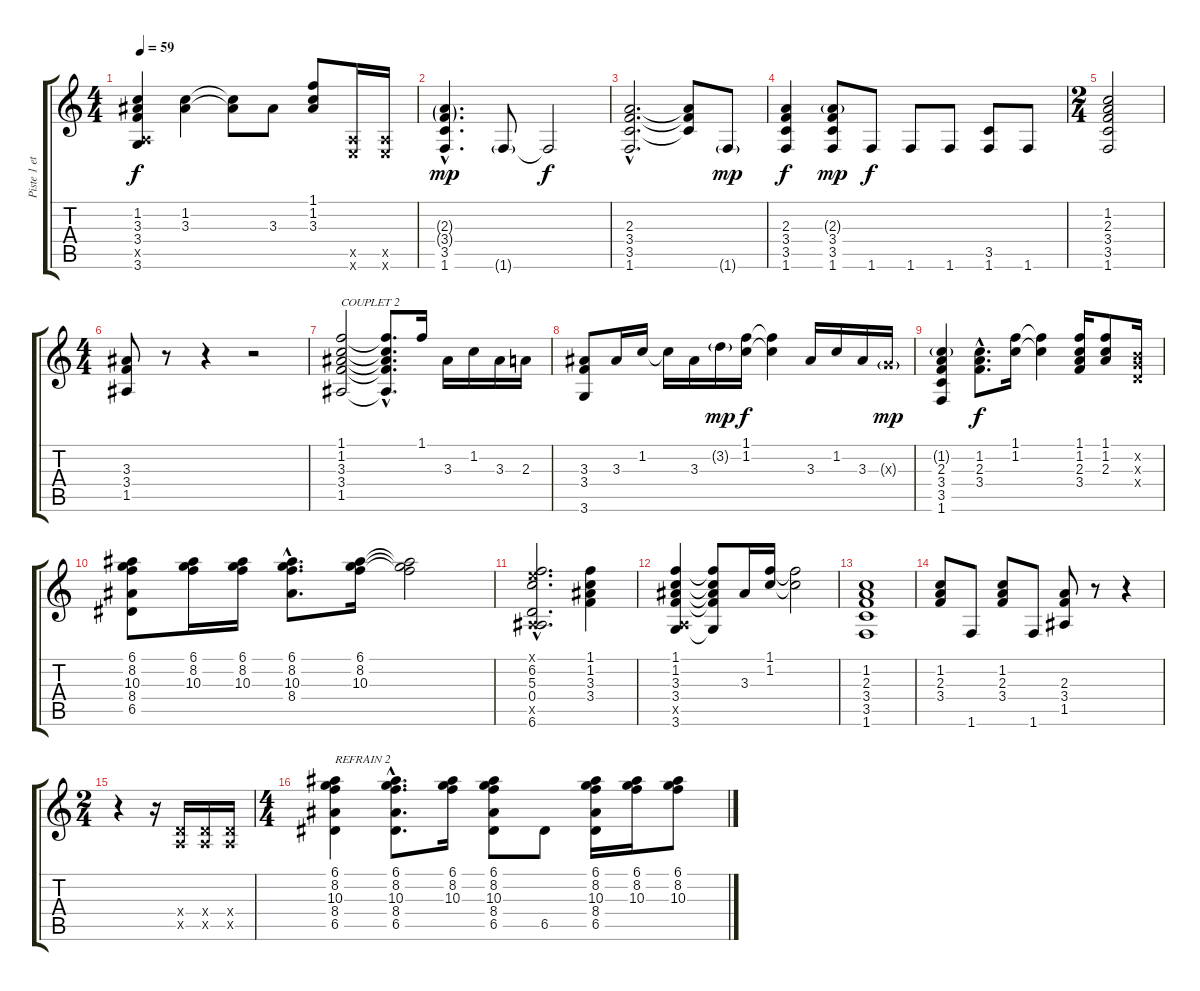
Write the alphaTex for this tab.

\track ("Piste 1 et 2" "Piste 1 et") {instrument acousticguitarnylon}
\staff {score tabs}
\tuning (E4 B3 G3 D3 A2 E2) {hide}
\ts (4 4)
\tempo 59
\clef g2
\ks c
(1.2 3.3 3.4 0.5{x} 3.6).4{dy f} (1.2 3.3).4 (1.2{t} 3.3{t}).8 3.3.8 (1.1 1.2 3.3).8 (0.5{x} 0.6{x}).16 (0.5{x} 0.6{x}).16 |
(2.3{g hac} 3.4{g hac} 3.5{hac} 1.6{hac}).4{d dy mp} 1.6{g}.8 1.6{t}.2{dy f} |
(2.3{hac} 3.4{hac} 3.5{hac} 1.6{hac}).2{d} (2.3{t} 3.4{t} 3.5{t}).8 1.6{g}.8{dy mp} |
(2.3 3.4 3.5 1.6).4{dy f} (2.3{g} 3.4 3.5 1.6).8{dy mp} 1.6.8{dy f} 1.6.8 1.6.8 (3.5 1.6).8 1.6.8 |
\ts (2 4)
(1.2 2.3 3.4 3.5 1.6).2 |
\ts (4 4)
(3.3 3.4 1.5).8 r.8 r.4 r.2 |
(1.1 1.2 3.3 3.4 1.5).2{txt "COUPLET 2"} (1.1{hac t} 1.2{hac t} 3.3{hac t} 3.4{hac t} 1.5{hac t}).8{d} 1.1.16 3.3.16 1.2.16 3.3.16 2.3.16 |
(3.3 3.4 3.6).8 3.3.16 1.2.16 1.2{t}.16 3.3.16 3.2{g}.16{dy mp} (1.1 1.2).16{dy f} (1.1{t} 1.2{t}).4 3.3.16 1.2.16 3.3.16 0.3{g x}.16{dy mp} |
(1.2{g} 2.3 3.4 3.5 1.6).4 (1.2{hac} 2.3{hac} 3.4{hac}).8{d dy f} (1.1 1.2).16 (1.1{t} 1.2{t}).4 (1.1 1.2 2.3 3.4).16 (1.1 1.2 2.3).8 (0.2{x} 0.3{x} 0.4{x}).16 |
(6.1 8.2 10.3 8.4 6.5).8 (6.1 8.2 10.3).16 (6.1 8.2 10.3).16 (6.1{hac} 8.2{hac} 10.3{hac} 8.4{hac}).8{d} (6.1 8.2 10.3).16 (6.1{t} 8.2{t} 10.3{t}).2 |
(0.1{hac x} 6.2{hac} 5.3{hac} 0.4{hac} 0.5{hac x} 6.6{hac}).2{d} (1.1 1.2 3.3 3.4).4 |
(1.1 1.2 3.3 3.4 0.5{x} 3.6).4 (1.1{t} 1.2{t} 3.3{t} 3.4{t} 3.6{t}).8 3.3.16 (1.1 1.2).16 (1.1{t} 1.2{t}).2 |
(1.2 2.3 3.4 3.5 1.6).1 |
(1.2 2.3 3.4).8 1.6.8 (1.2 2.3 3.4).8 1.6.8 (2.3 3.4 1.5).8 r.8 r.4 |
\ts (2 4)
r.4 r.16 (0.4{x} 0.5{x}).16 (0.4{x} 0.5{x}).16 (0.4{x} 0.5{x}).16 |
\ts (4 4)
(6.1 8.2 10.3 8.4 6.5).4{txt "REFRAIN 2"} (6.1{hac} 8.2{hac} 10.3{hac} 8.4{hac} 6.5{hac}).8{d} (6.1 8.2 10.3).16 (6.1 8.2 10.3 8.4 6.5).8 6.5.8 (6.1 8.2 10.3 8.4 6.5).16 (6.1 8.2 10.3).16 (6.1 8.2 10.3).8
